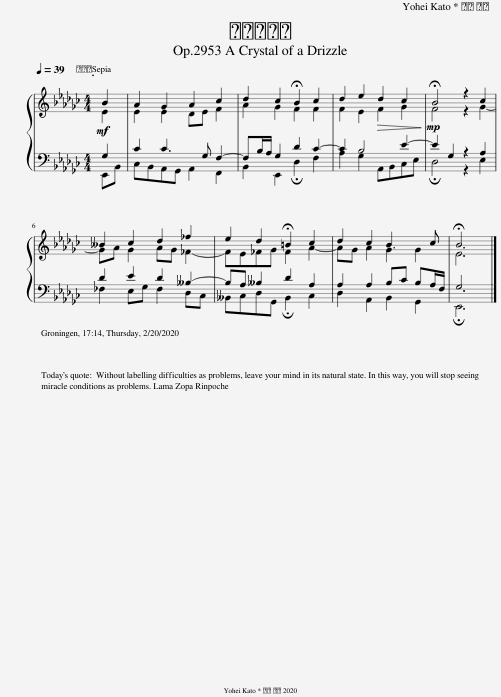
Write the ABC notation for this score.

X:1
%%score { ( 1 2 ) | ( 3 4 ) }
L:1/8
Q:1/4=39
M:4/4
I:linebreak $
K:Gb
V:1 treble
V:2 treble
V:3 bass
V:4 bass
V:1
!mf! E2 | E2 E2 DE F2 | A2 G2 !fermata!F2 F2 | F2 E2!>(! F2 G2!>)! |!mp! !fermata!F4 z2 G2- |$ %5
 GA G2 AG _F2- | FE_FG !fermata!F2 A2- | AG A2 G2 G2 | !fermata!E6 |] %9
V:2
 B2 | A2 G2 A2 c2 | d2 c2 B2 c2 | d2 e2 d2 c2 | B4 z2 c2 |$ %5
 __B2 c2 d2 _f2 | e2 d2 =B2 c2 | d2 c2 B3 c | B6 |] %9
V:3
 E,,B,, | C,B,,A,,G,, A,,2 F,,2 | B,,2 E,,2 !fermata!D,2 F,2 | A,2 G,2 A,,B,,C,E, | !fermata!D,4 z2 E,2 |$ %5
 _F,2 E,G, F,2 D,C, | __B,,C,D,G,, !fermata!B,,2 C,2 | D,2 A,,2 B,,2 G,,2 | !fermata!E,,6 |] %9
V:4
 G,2 | C2 C3 G, F,2- | F,B,/A,/ G,2 D2 C2- | C2 B,4 E2- | E2 G,2 z2 A,2 |$ %5
 D2 E2 D2 __B,2- | B,A, __B,2 D2 A,2 | A,2 A,2 B,C B,A,/F,/ | G,6 |] %9
